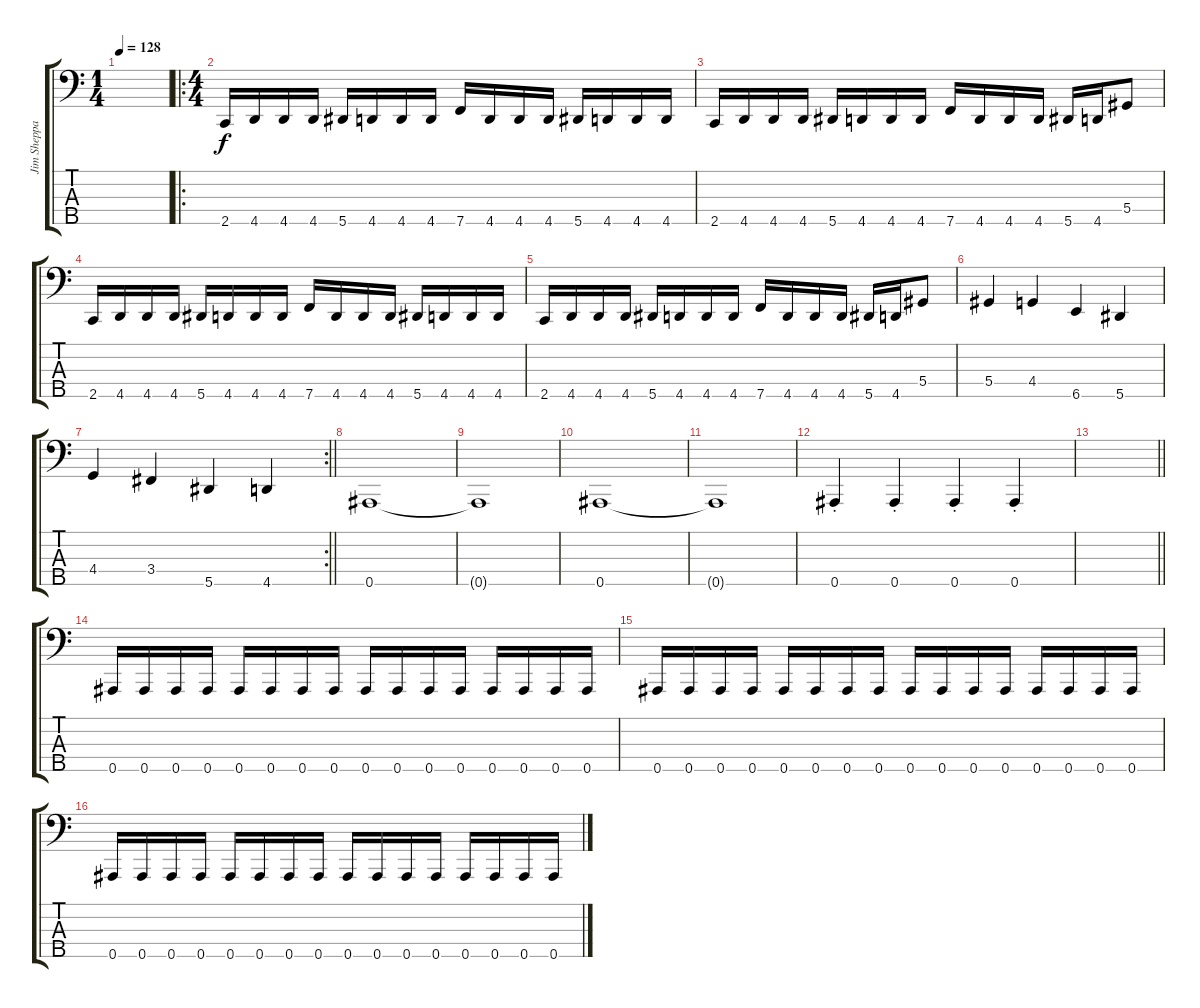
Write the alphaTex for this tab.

\track ("Jim Sheppard" "Jim Sheppa") {instrument electricbasspick}
\staff {score tabs}
\tuning (Gb2 Db2 Ab1 Eb1 Bb0) {hide}
\ts (1 4)
\tempo 128
\clef f4
\ks c
|
\ro
\ts (4 4)
2.5.16 4.5.16 4.5.16 4.5.16 5.5.16 4.5.16 4.5.16 4.5.16 7.5.16 4.5.16 4.5.16 4.5.16 5.5.16 4.5.16 4.5.16 4.5.16 |
2.5.16 4.5.16 4.5.16 4.5.16 5.5.16 4.5.16 4.5.16 4.5.16 7.5.16 4.5.16 4.5.16 4.5.16 5.5.16 4.5.16 5.4.8 |
2.5.16 4.5.16 4.5.16 4.5.16 5.5.16 4.5.16 4.5.16 4.5.16 7.5.16 4.5.16 4.5.16 4.5.16 5.5.16 4.5.16 4.5.16 4.5.16 |
2.5.16 4.5.16 4.5.16 4.5.16 5.5.16 4.5.16 4.5.16 4.5.16 7.5.16 4.5.16 4.5.16 4.5.16 5.5.16 4.5.16 5.4.8 |
5.4.4 4.4.4 6.5.4 5.5.4 |
\rc 2
\barLineRight lightlight
4.4.4 3.4.4 5.5.4 4.5.4 |
0.5.1 |
0.5{t}.1 |
0.5.1 |
0.5{t}.1 |
0.5{st}.4 0.5{st}.4 0.5{st}.4 0.5{st}.4 |
\barLineRight lightlight
|
0.5.16 0.5.16 0.5.16 0.5.16 0.5.16 0.5.16 0.5.16 0.5.16 0.5.16 0.5.16 0.5.16 0.5.16 0.5.16 0.5.16 0.5.16 0.5.16 |
0.5.16 0.5.16 0.5.16 0.5.16 0.5.16 0.5.16 0.5.16 0.5.16 0.5.16 0.5.16 0.5.16 0.5.16 0.5.16 0.5.16 0.5.16 0.5.16 |
0.5.16 0.5.16 0.5.16 0.5.16 0.5.16 0.5.16 0.5.16 0.5.16 0.5.16 0.5.16 0.5.16 0.5.16 0.5.16 0.5.16 0.5.16 0.5.16
